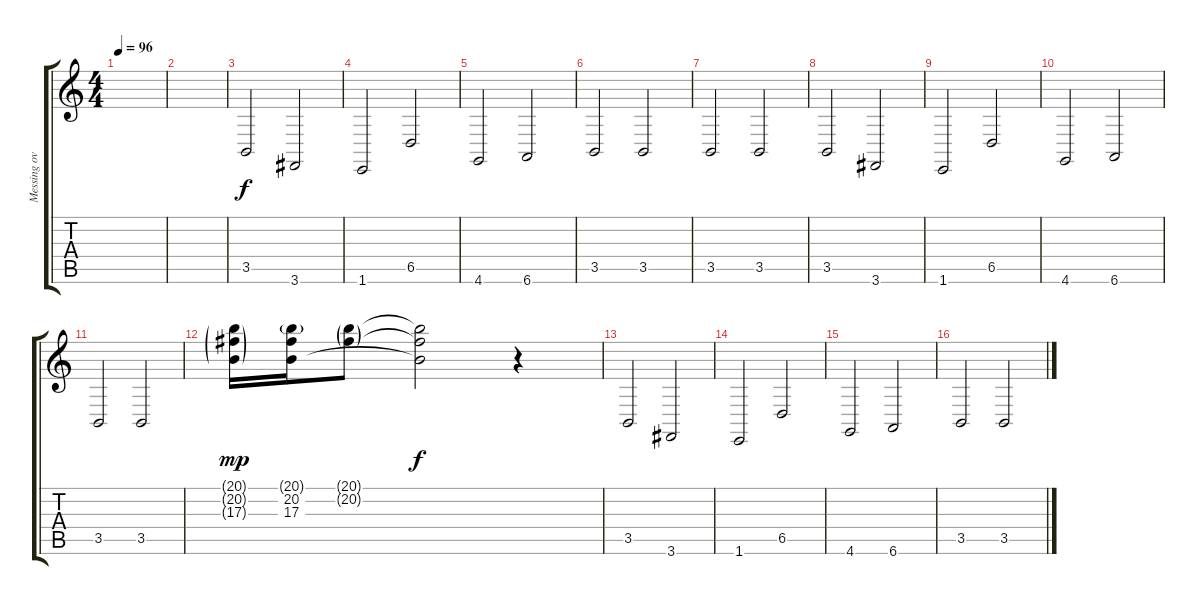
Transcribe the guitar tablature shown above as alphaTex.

\track ("Messing overdub " "Messing ov") {instrument brasssection}
\staff {score tabs}
\tuning (Eb4 Bb3 Gb3 Db3 Ab2 Eb2) {hide}
\ts (4 4)
\tempo 96
\clef g2
\ks c
|
|
3.5.2{dy f} 3.6.2 |
1.6.2 6.5.2 |
4.6.2 6.6.2 |
3.5.2 3.5.2 |
3.5.2 3.5.2 |
3.5.2 3.6.2 |
1.6.2 6.5.2 |
4.6.2 6.6.2 |
3.5.2 3.5.2 |
(20.1{g} 20.2{g} 17.3{g}).16{dy mp} (20.1{g} 20.2 17.3).16 (20.1{g} 20.2{g}).8 (20.1{t} 20.2{t} 17.3{t}).2{dy f} r.4 |
3.5.2 3.6.2 |
1.6.2 6.5.2 |
4.6.2 6.6.2 |
3.5.2 3.5.2
